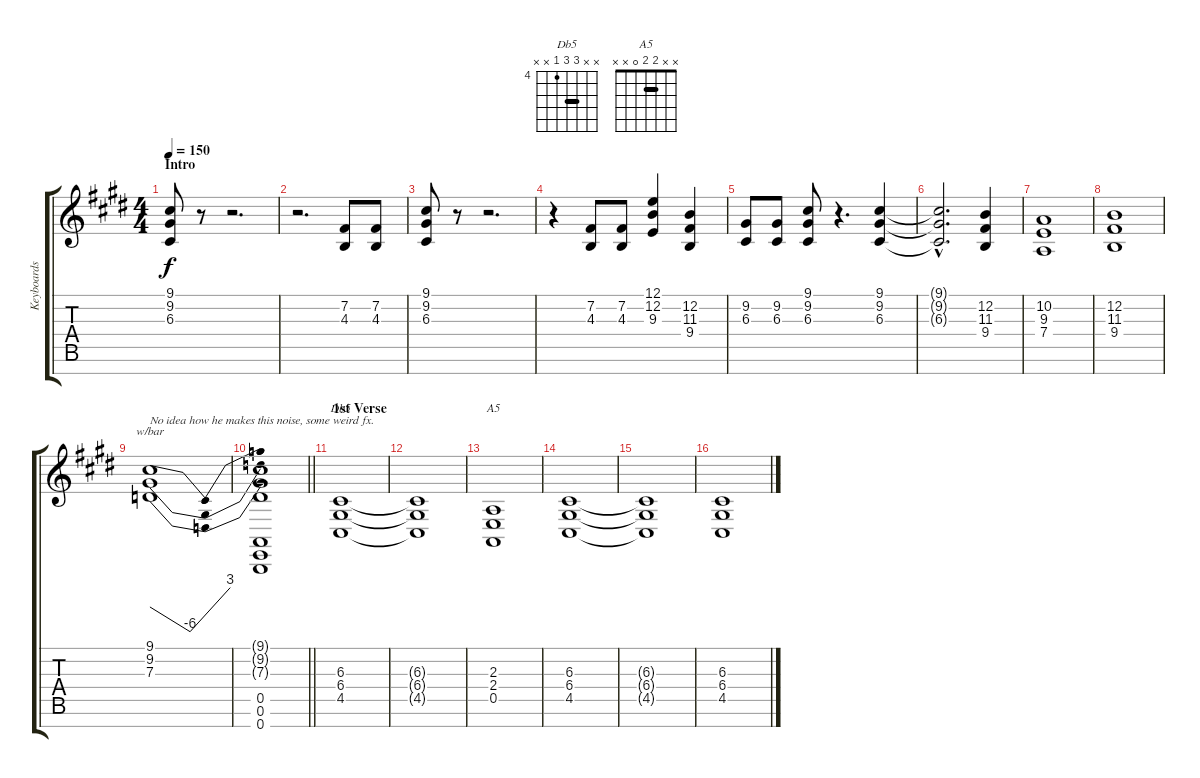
\track ("Keyboards 2" "Keyboards ") {instrument stringensemble1}
\staff {score tabs}
\tuning (E4 B3 G3 D3 A2 E2 B1) {hide}
\chord ("Db5" x x 6 6 4 x x) {firstfret 4 barre 6}
\chord ("A5" x x 2 2 0 x x) {barre 2}
\ts (4 4)
\section ("" "Intro")
\tempo 150
\clef g2
\ks c#minor
(9.1 9.2 6.3).8{dy f instrument stringensemble1} r.8 r.2{d} |
r.2{d} (7.2 4.3).8 (7.2 4.3).8 |
(9.1 9.2 6.3).8 r.8 r.2{d} |
r.4 (7.2 4.3).8 (7.2 4.3).8 (12.1 12.2 9.3).4 (12.2 11.3 9.4).4 |
(9.2 6.3).8 (9.2 6.3).8 (9.1 9.2 6.3).8 r.4{d} (9.1 9.2 6.3).4 |
(9.1{hac t} 9.2{hac t} 6.3{hac t}).2{d} (12.2 11.3 9.4).4 |
(10.2 9.3 7.4).1 |
(12.2 11.3 9.4).1 |
(9.1 9.2 7.3).1{tbe (dip default 0 0 30 -24 60 12) txt "No idea how he makes this noise, some weird fx." instrument seashore} |
\barLineRight lightlight
(9.1{t} 9.2{t} 7.3{t} 0.5 0.6 0.7).1 |
\section ("" "1st Verse")
(6.3 6.4 4.5).1{ch "Db5" instrument stringensemble1} |
(6.3{t} 6.4{t} 4.5{t}).1 |
(2.3 2.4 0.5).1{ch "A5"} |
(6.3 6.4 4.5).1 |
(6.3{t} 6.4{t} 4.5{t}).1 |
(6.3 6.4 4.5).1
